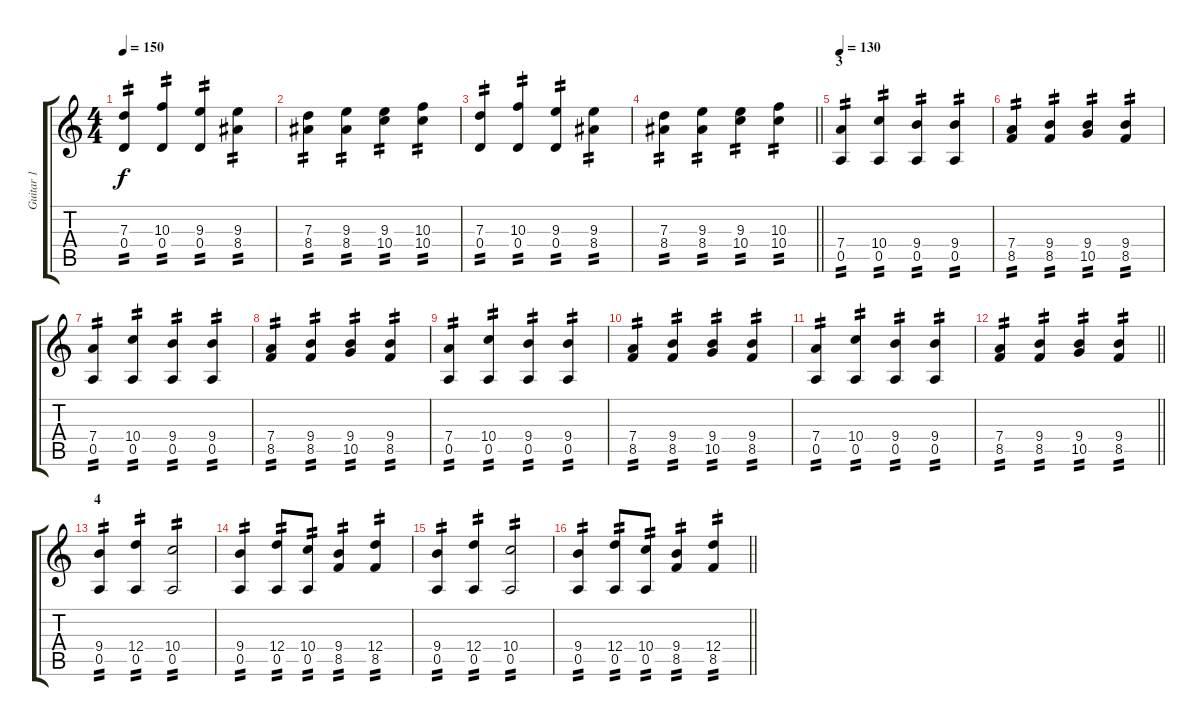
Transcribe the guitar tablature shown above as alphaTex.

\track ("Guitar 1" "Guitar 1") {instrument distortionguitar}
\staff {score tabs}
\tuning (E4 B3 G3 D3 A2 E2) {hide}
\ts (4 4)
\tempo 150
\clef g2
\ks c
(7.3 0.4).4{tp 2 dy f} (10.3 0.4).4{tp 2} (9.3 0.4).4{tp 2} (9.3 8.4).4{tp 2} |
(7.3 8.4).4{tp 2} (9.3 8.4).4{tp 2} (9.3 10.4).4{tp 2} (10.3 10.4).4{tp 2} |
(7.3 0.4).4{tp 2} (10.3 0.4).4{tp 2} (9.3 0.4).4{tp 2} (9.3 8.4).4{tp 2} |
\barLineRight lightlight
(7.3 8.4).4{tp 2} (9.3 8.4).4{tp 2} (9.3 10.4).4{tp 2} (10.3 10.4).4{tp 2} |
\section ("" "3")
\tempo 130
(7.4 0.5).4{tp 2} (10.4 0.5).4{tp 2} (9.4 0.5).4{tp 2} (9.4 0.5).4{tp 2} |
(7.4 8.5).4{tp 2} (9.4 8.5).4{tp 2} (9.4 10.5).4{tp 2} (9.4 8.5).4{tp 2} |
(7.4 0.5).4{tp 2} (10.4 0.5).4{tp 2} (9.4 0.5).4{tp 2} (9.4 0.5).4{tp 2} |
(7.4 8.5).4{tp 2} (9.4 8.5).4{tp 2} (9.4 10.5).4{tp 2} (9.4 8.5).4{tp 2} |
(7.4 0.5).4{tp 2} (10.4 0.5).4{tp 2} (9.4 0.5).4{tp 2} (9.4 0.5).4{tp 2} |
(7.4 8.5).4{tp 2} (9.4 8.5).4{tp 2} (9.4 10.5).4{tp 2} (9.4 8.5).4{tp 2} |
(7.4 0.5).4{tp 2} (10.4 0.5).4{tp 2} (9.4 0.5).4{tp 2} (9.4 0.5).4{tp 2} |
\barLineRight lightlight
(7.4 8.5).4{tp 2} (9.4 8.5).4{tp 2} (9.4 10.5).4{tp 2} (9.4 8.5).4{tp 2} |
\section ("" "4")
(9.4 0.5).4{tp 2} (12.4 0.5).4{tp 2} (10.4 0.5).2{tp 2} |
(9.4 0.5).4{tp 2} (12.4 0.5).8{tp 2} (10.4 0.5).8{tp 2} (9.4 8.5).4{tp 2} (12.4 8.5).4{tp 2} |
(9.4 0.5).4{tp 2} (12.4 0.5).4{tp 2} (10.4 0.5).2{tp 2} |
\barLineRight lightlight
(9.4 0.5).4{tp 2} (12.4 0.5).8{tp 2} (10.4 0.5).8{tp 2} (9.4 8.5).4{tp 2} (12.4 8.5).4{tp 2}
